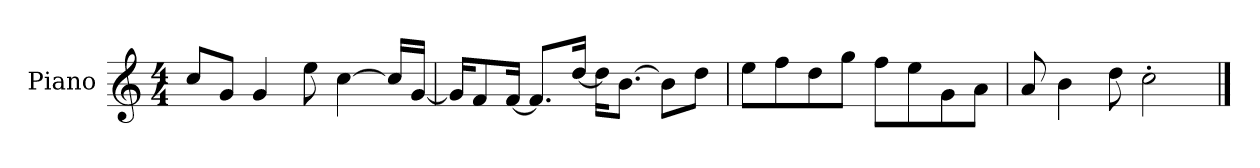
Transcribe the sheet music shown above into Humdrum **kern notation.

**kern
*part1
*staff1
*I"Piano
*I'P-no
*clefG2
*k[]
*M4/4
*MM90
=1
8cc/L
8g/J
4g/
8ee\
[4cc\
16cc/LL]
[16g/JJ
=2
16g/KL]
8f/
[16f/Jk
8.f/L]
[16dd/Jk
16dd\KL]
[8.b\J
8b\L]
8dd\J
=3
8ee\L
8ff\
8dd\
8gg\J
8ff\L
8ee\
8g\
8a\J
=4
8a/
4b\
8dd\
2cc'\
==
*-
